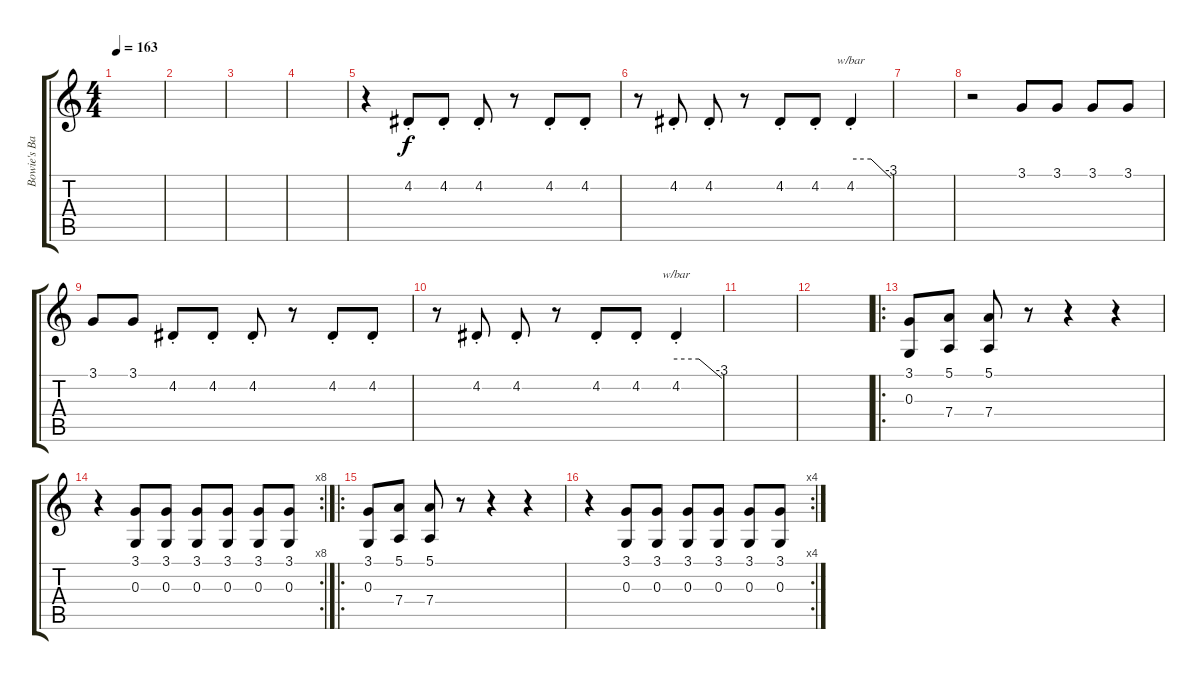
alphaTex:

\track ("Bowie's Back" "Bowie's Ba") {instrument choiraahs}
\staff {score tabs}
\tuning (E4 B3 G3 D3 A2 E2) {hide}
\ts (4 4)
\tempo 163
\clef g2
\ks c
|
|
|
|
r.4 4.2{st}.8 4.2{st}.8 4.2{st}.8 r.8 4.2{st}.8 4.2{st}.8 |
r.8 4.2{st}.8 4.2{st}.8 r.8 4.2{st}.8 4.2{st}.8 4.2{st}.4{tbe (custom default 0 0 30 0 60 -12)} |
|
r.2 3.1.8 3.1.8 3.1.8 3.1.8 |
3.1.8 3.1.8 4.2{st}.8 4.2{st}.8 4.2{st}.8 r.8 4.2{st}.8 4.2{st}.8 |
r.8 4.2{st}.8 4.2{st}.8 r.8 4.2{st}.8 4.2{st}.8 4.2{st}.4{tbe (custom default 0 0 30 0 60 -12)} |
|
|
\ro
(3.1 0.3).8 (5.1 7.4).8 (5.1 7.4).8 r.8 r.4 r.4 |
\rc 8
r.4 (3.1 0.3).8 (3.1 0.3).8 (3.1 0.3).8 (3.1 0.3).8 (3.1 0.3).8 (3.1 0.3).8 |
\ro
(3.1 0.3).8 (5.1 7.4).8 (5.1 7.4).8 r.8 r.4 r.4 |
\rc 4
r.4 (3.1 0.3).8 (3.1 0.3).8 (3.1 0.3).8 (3.1 0.3).8 (3.1 0.3).8 (3.1 0.3).8
